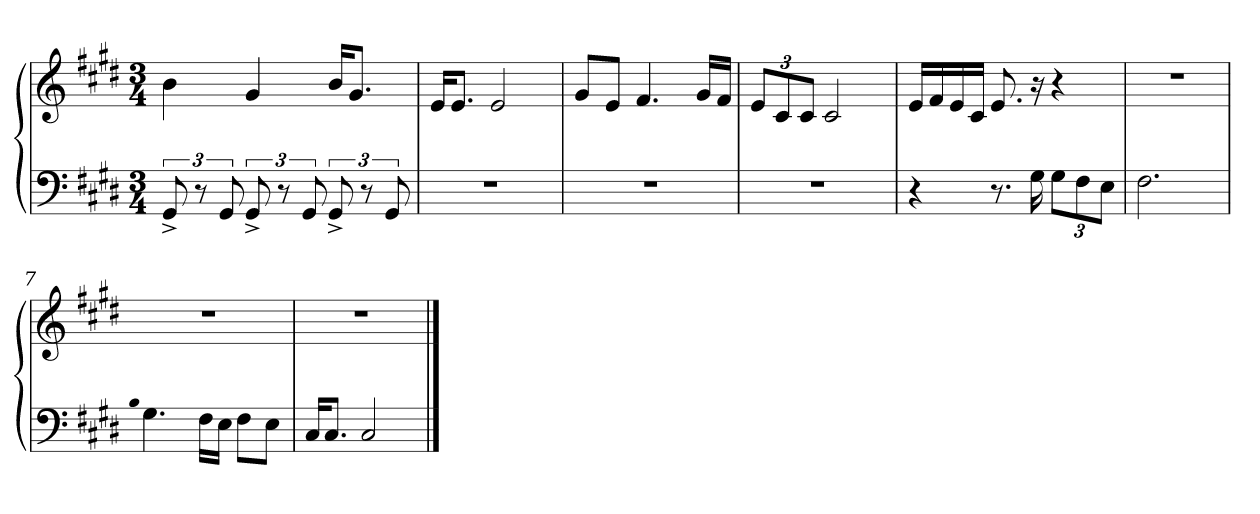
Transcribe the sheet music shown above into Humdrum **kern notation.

**kern	**kern
*part1	*part1
*staff2	*staff1
*clefF4	*clefG2
*k[f#c#g#d#]	*k[f#c#g#d#]
*M3/4	*M3/4
=1	=1
12GG#^/	4b\
12r	.
12GG#/	.
12GG#^/	4g#/
12r	.
12GG#/	.
12GG#^/	16b/KL
.	8.g#/J
12r	.
12GG#/	.
=2	=2
2.r	16e/KL
.	8.e/J
.	2e/
=3	=3
2.r	8g#/L
.	8e/J
.	4.f#/
.	16g#/LL
.	16f#/JJ
=4	=4
2.r	12e/L
.	12c#/
.	12c#/J
.	2c#/
=5	=5
4r	16e/LL
.	16f#/
.	16e/
.	16c#/JJ
8.r	8.e/
16G#\	16r
12G#\L	4r
12F#\	.
12E\J	.
=6	=6
2.F#\	2.r
=7	=7
qB	.
4.G#\	2.r
16F#\LL	.
16E\JJ	.
8F#\L	.
8E\J	.
=8	=8
16C#/KL	2.r
8.C#/J	.
2C#/	.
==	==
*-	*-
